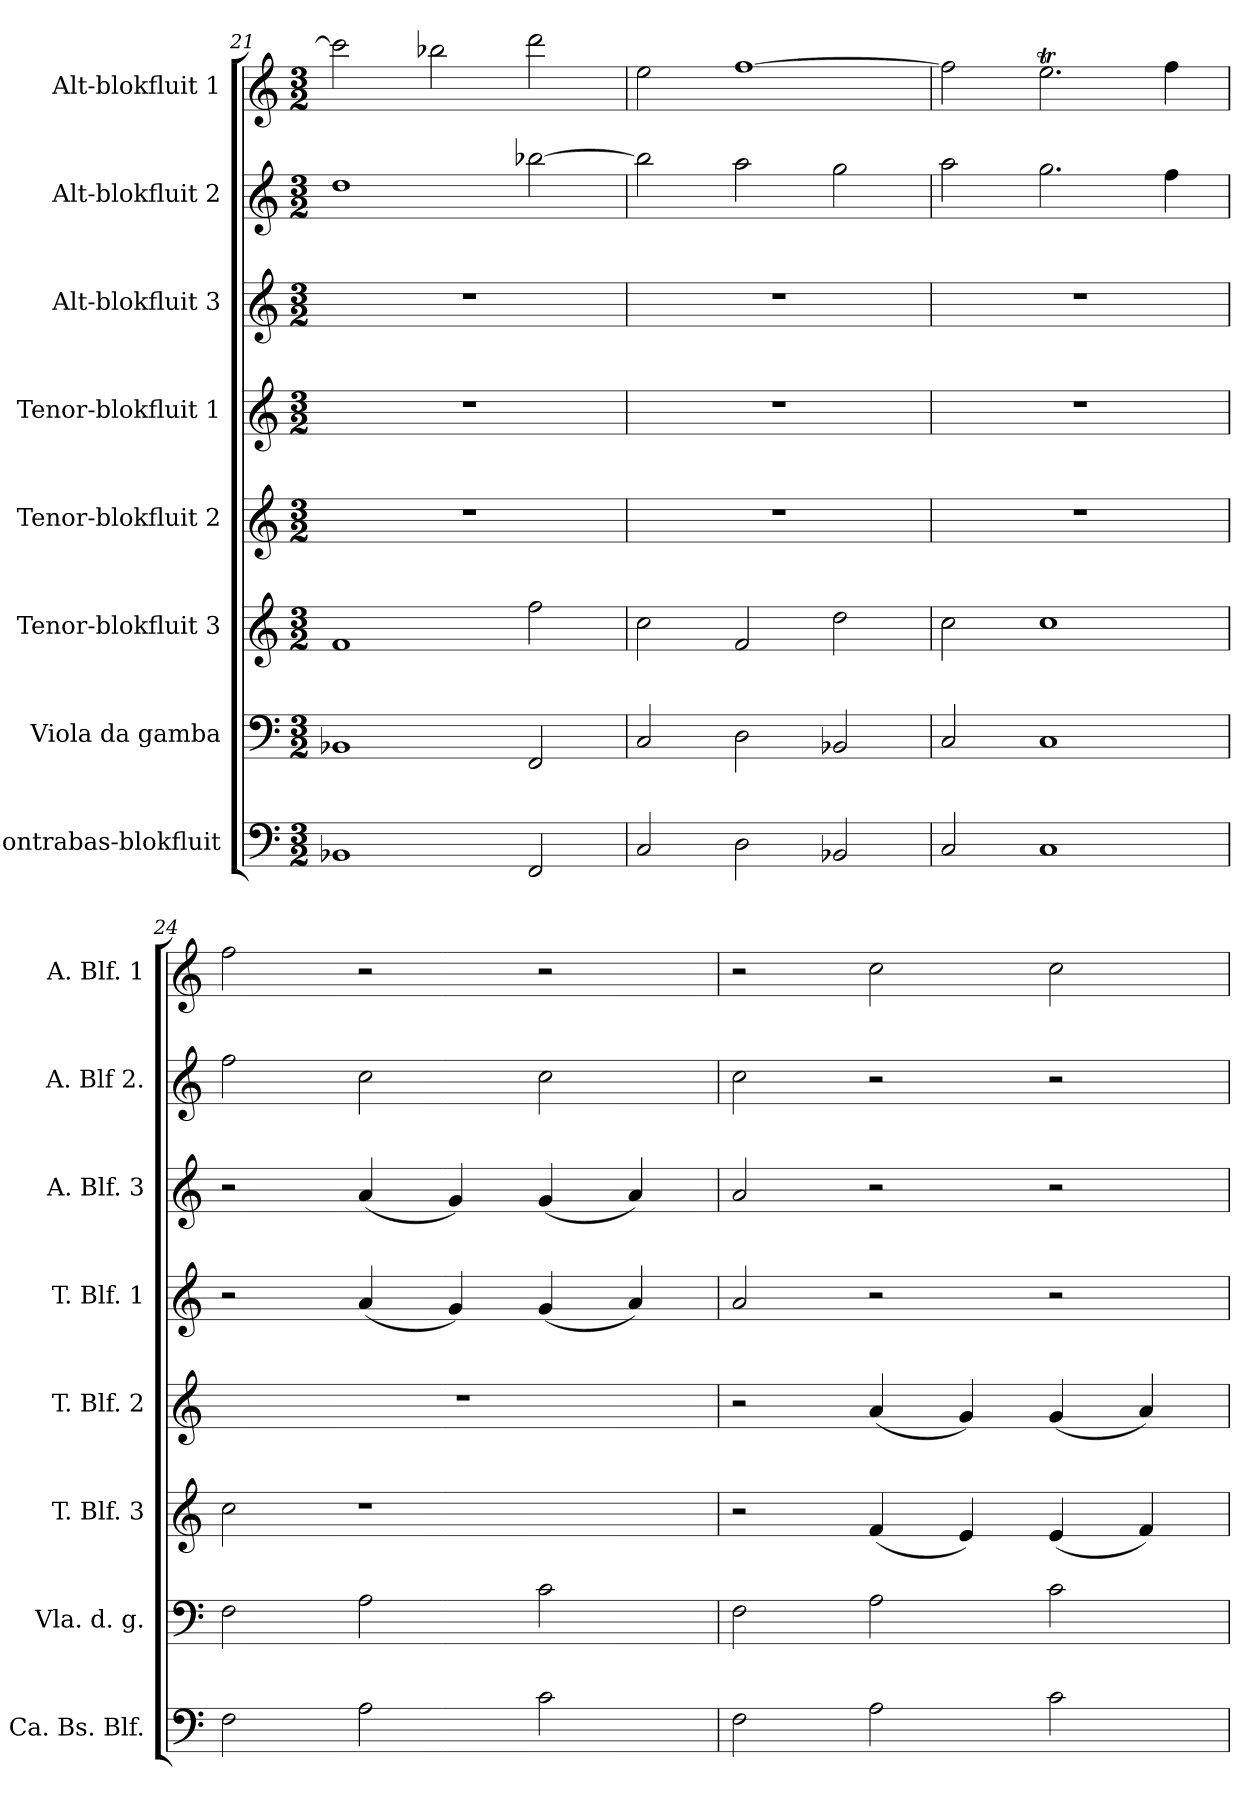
**kern	**kern	**kern	**kern	**kern	**kern	**kern	**kern
*part8	*part7	*part6	*part5	*part4	*part3	*part2	*part1
*staff8	*staff7	*staff6	*staff5	*staff4	*staff3	*staff2	*staff1
*I"Contrabas-blokfluit	*I"Viola da gamba	*I"Tenor-blokfluit 3	*I"Tenor-blokfluit 2	*I"Tenor-blokfluit 1	*I"Alt-blokfluit 3	*I"Alt-blokfluit 2	*I"Alt-blokfluit 1
*I'Ca. Bs. Blf.	*I'Vla. d. g.	*I'T. Blf. 3	*I'T. Blf. 2	*I'T. Blf. 1	*I'A. Blf. 3	*I'A. Blf 2.	*I'A. Blf. 1
*clefF4	*clefF4	*clefG2	*clefG2	*clefG2	*clefG2	*clefG2	*clefG2
*k[]	*k[]	*k[]	*k[]	*k[]	*k[]	*k[]	*k[]
*M3/2	*M3/2	*M3/2	*M3/2	*M3/2	*M3/2	*M3/2	*M3/2
=21	=21	=21	=21	=21	=21	=21	=21
1BB-X	1BB-X	1f	1.r	1.r	1.r	1dd	2ccc\]
.	.	.	.	.	.	.	2bb-X\
2FF/	2FF/	2ff\	.	.	.	[2bb-X\	2ddd\
!!LO:PB:g=z
=22	=22	=22	=22	=22	=22	=22	=22
2C/	2C/	2cc\	1.r	1.r	1.r	2bb-\]	2ee\
2D\	2D\	2f/	.	.	.	2aa\	[1ff
2BB-X/	2BB-X/	2dd\	.	.	.	2gg\	.
=23	=23	=23	=23	=23	=23	=23	=23
2C/	2C/	2cc\	1.r	1.r	1.r	2aa\	2ff\]
1C	1C	1cc	.	.	.	2.gg\	2.eet\
.	.	.	.	.	.	4ff\	4ff\
=24	=24	=24	=24	=24	=24	=24	=24
2F\	2F\	2cc\	1.r	2r	2r	2ff\	2ff\
2A\	2A\	1r	.	(<4a/	(<4a/	2cc\	2r
.	.	.	.	4g/)	4g/)	.	.
2c\	2c\	.	.	(<4g/	(<4g/	2cc\	2r
.	.	.	.	4a/)	4a/)	.	.
=25	=25	=25	=25	=25	=25	=25	=25
2F\	2F\	2r	2r	2a/	2a/	2cc\	2r
2A\	2A\	(<4f/	(<4a/	2r	2r	2r	2cc\
.	.	4e/)	4g/)	.	.	.	.
2c\	2c\	(<4e/	(<4g/	2r	2r	2r	2cc\
.	.	4f/)	4a/)	.	.	.	.
=	=	=	=	=	=	=	=
*-	*-	*-	*-	*-	*-	*-	*-
